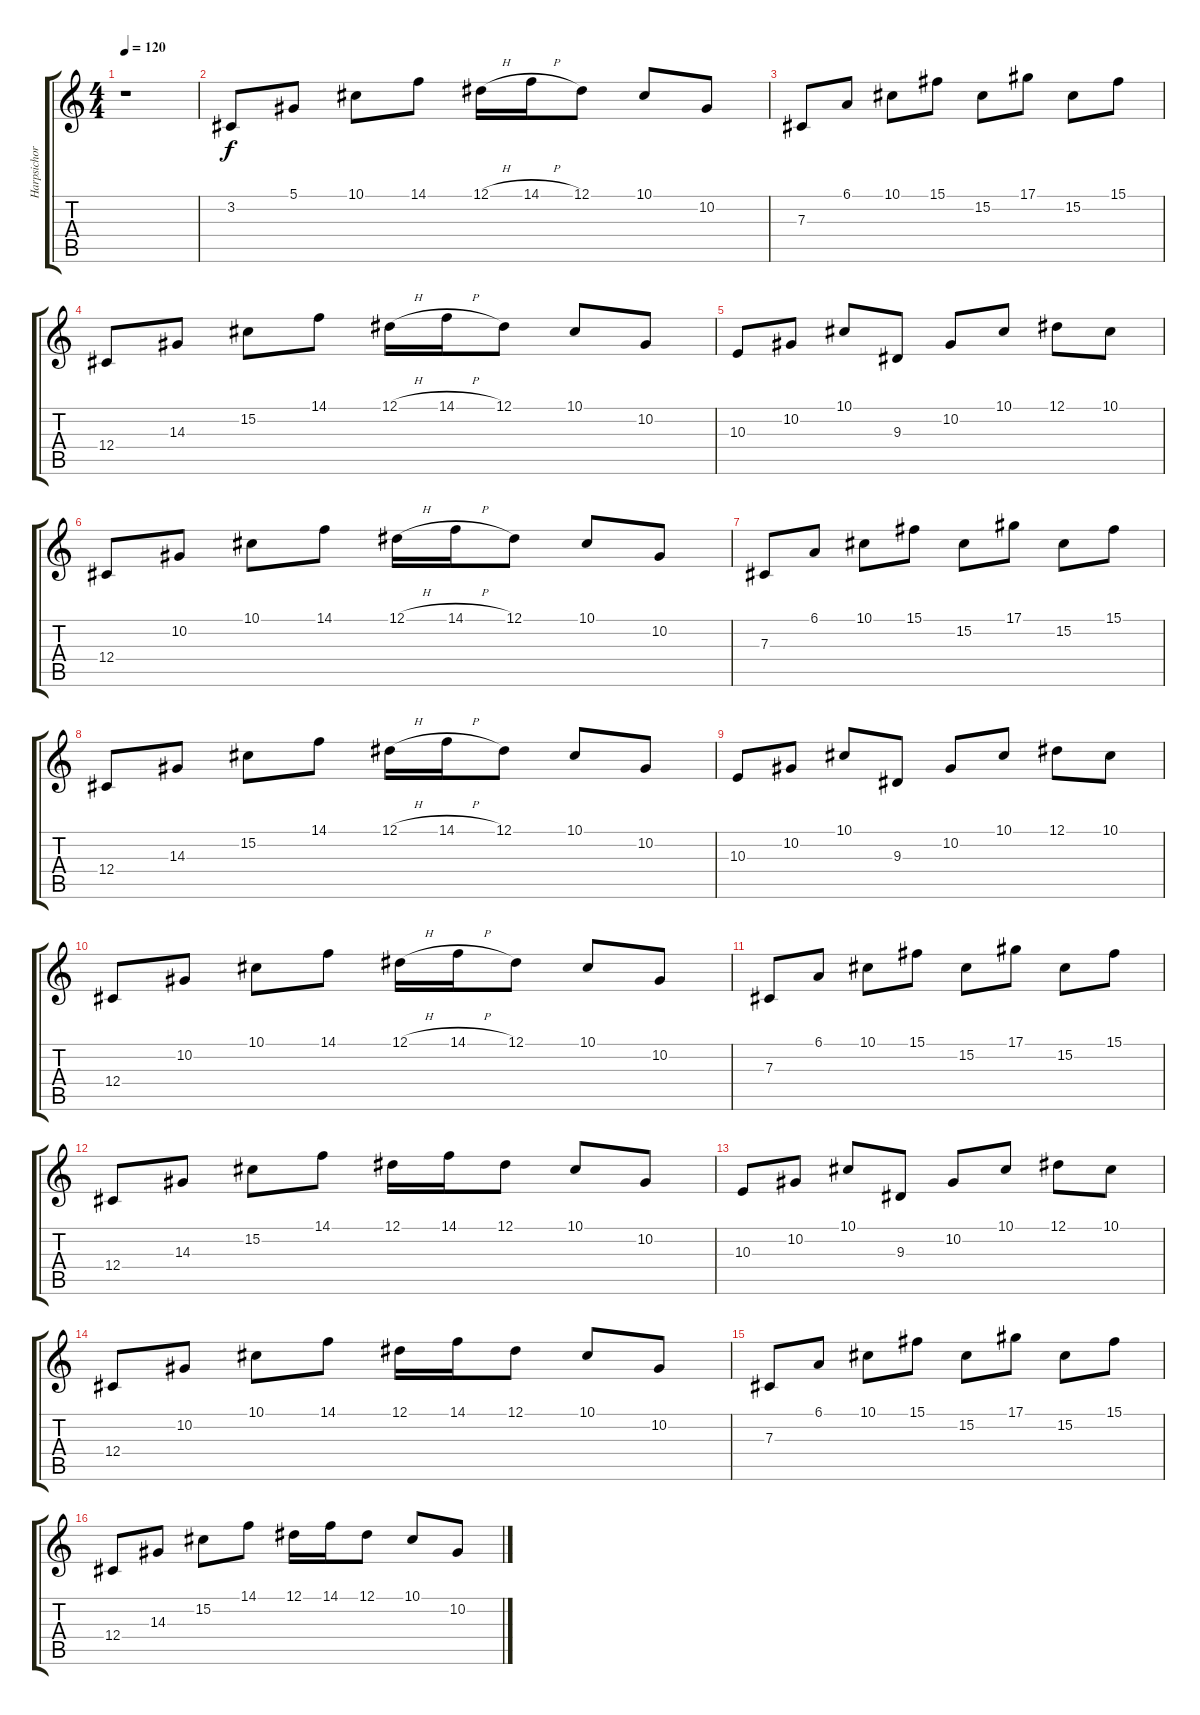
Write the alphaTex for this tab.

\track ("Harpsichord" "Harpsichor") {instrument harpsichord}
\staff {score tabs}
\tuning (Eb4 Bb3 Gb3 Db3 Ab2 Eb2) {hide}
\ts (4 4)
\tempo 120
\clef g2
\ks c
r.1{dy f instrument harpsichord} |
3.2.8 5.1.8 10.1.8 14.1.8 12.1{h}.16 14.1{h}.16 12.1.8 10.1.8 10.2.8 |
7.3.8 6.1.8 10.1.8 15.1.8 15.2.8 17.1.8 15.2.8 15.1.8 |
12.4.8 14.3.8 15.2.8 14.1.8 12.1{h}.16 14.1{h}.16 12.1.8 10.1.8 10.2.8 |
10.3.8 10.2.8 10.1.8 9.3.8 10.2.8 10.1.8 12.1.8 10.1.8 |
12.4.8 10.2.8 10.1.8 14.1.8 12.1{h}.16 14.1{h}.16 12.1.8 10.1.8 10.2.8 |
7.3.8 6.1.8 10.1.8 15.1.8 15.2.8 17.1.8 15.2.8 15.1.8 |
12.4.8 14.3.8 15.2.8 14.1.8 12.1{h}.16 14.1{h}.16 12.1.8 10.1.8 10.2.8 |
10.3.8 10.2.8 10.1.8 9.3.8 10.2.8 10.1.8 12.1.8 10.1.8 |
12.4.8 10.2.8 10.1.8 14.1.8 12.1{h}.16 14.1{h}.16 12.1.8 10.1.8 10.2.8 |
7.3.8 6.1.8 10.1.8 15.1.8 15.2.8 17.1.8 15.2.8 15.1.8 |
12.4.8 14.3.8 15.2.8 14.1.8 12.1.16 14.1.16 12.1.8 10.1.8 10.2.8 |
10.3.8 10.2.8 10.1.8 9.3.8 10.2.8 10.1.8 12.1.8 10.1.8 |
12.4.8 10.2.8 10.1.8 14.1.8 12.1.16 14.1.16 12.1.8 10.1.8 10.2.8 |
7.3.8 6.1.8 10.1.8 15.1.8 15.2.8 17.1.8 15.2.8 15.1.8 |
12.4.8 14.3.8 15.2.8 14.1.8 12.1.16 14.1.16 12.1.8 10.1.8 10.2.8
